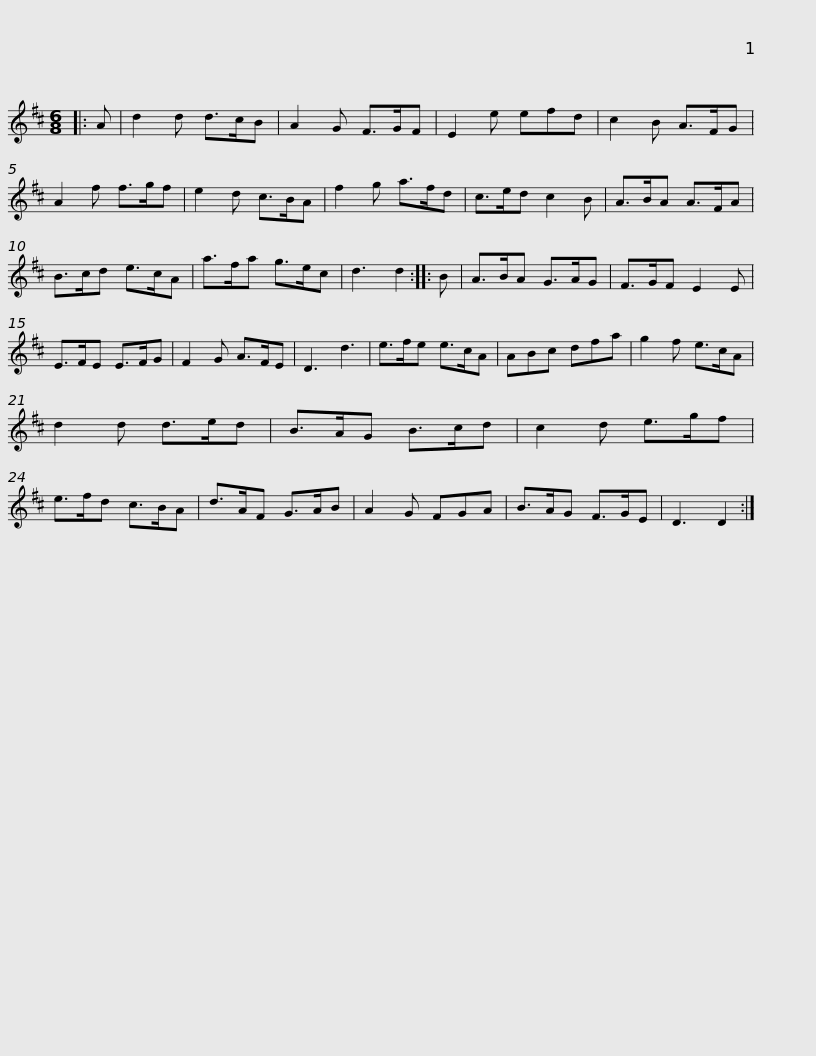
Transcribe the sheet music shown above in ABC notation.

X:1
L:1/8
M:6/8
I:linebreak $
K:D
V:1 treble
V:1
|: A | d2 d d>cB | A2 G F>GF | E2 e efd | c2 B A>FG | %5
 A2 f f>gf | e2 d c>BA | f2 g a>fd |$ c>ed c2 B | A>BA A>FA | %10
 B>cd e>cA | a>fa g>ec | d3 d2 :: B | A>BA G>AG | %15
 F>GF E2 E |$ E>FE E>FG | F2 G A>FE | D3 d3 | e>fe e>cA | %20
 ABc dfa | g2 f e>cA | d2 d d>ed |$ B>AG B>cd | c2 d e>gf | %25
 e>fd c>BA | d>AF G>AB | A2 G FGA | B>AG F>GE | D3 D2 :| %30
